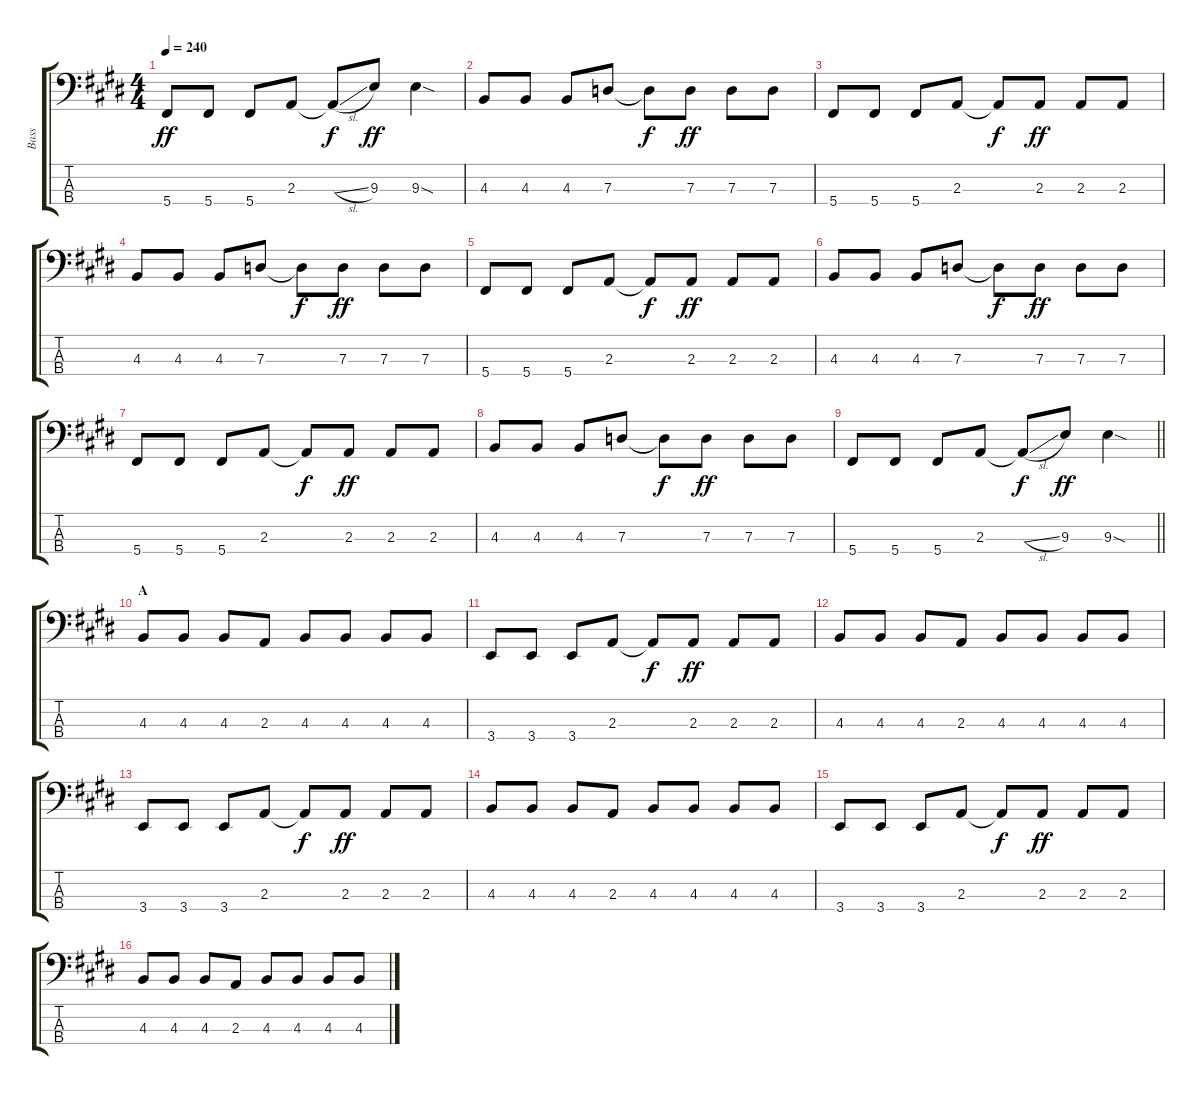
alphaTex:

\track ("Bass" "Bass") {instrument electricbasspick}
\staff {score tabs}
\tuning (F2 C2 G1 Db1) {hide}
\ts (4 4)
\tempo 240
\clef f4
\ks e
5.4.8{dy ff} 5.4.8 5.4.8 2.3.8 2.3{sl t}.8{dy f} 9.3.8{dy ff} 9.3{sod}.4 |
4.3.8 4.3.8 4.3.8 7.3.8 7.3{t}.8{dy f} 7.3.8{dy ff} 7.3.8 7.3.8 |
5.4.8 5.4.8 5.4.8 2.3.8 2.3{t}.8{dy f} 2.3.8{dy ff} 2.3.8 2.3.8 |
4.3.8 4.3.8 4.3.8 7.3.8 7.3{t}.8{dy f} 7.3.8{dy ff} 7.3.8 7.3.8 |
5.4.8 5.4.8 5.4.8 2.3.8 2.3{t}.8{dy f} 2.3.8{dy ff} 2.3.8 2.3.8 |
4.3.8 4.3.8 4.3.8 7.3.8 7.3{t}.8{dy f} 7.3.8{dy ff} 7.3.8 7.3.8 |
5.4.8 5.4.8 5.4.8 2.3.8 2.3{t}.8{dy f} 2.3.8{dy ff} 2.3.8 2.3.8 |
4.3.8 4.3.8 4.3.8 7.3.8 7.3{t}.8{dy f} 7.3.8{dy ff} 7.3.8 7.3.8 |
\barLineRight lightlight
5.4.8 5.4.8 5.4.8 2.3.8 2.3{sl t}.8{dy f} 9.3.8{dy ff} 9.3{sod}.4 |
\section ("" "A")
4.3.8 4.3.8 4.3.8 2.3.8 4.3.8 4.3.8 4.3.8 4.3.8 |
3.4.8 3.4.8 3.4.8 2.3.8 2.3{t}.8{dy f} 2.3.8{dy ff} 2.3.8 2.3.8 |
4.3.8 4.3.8 4.3.8 2.3.8 4.3.8 4.3.8 4.3.8 4.3.8 |
3.4.8 3.4.8 3.4.8 2.3.8 2.3{t}.8{dy f} 2.3.8{dy ff} 2.3.8 2.3.8 |
4.3.8 4.3.8 4.3.8 2.3.8 4.3.8 4.3.8 4.3.8 4.3.8 |
3.4.8 3.4.8 3.4.8 2.3.8 2.3{t}.8{dy f} 2.3.8{dy ff} 2.3.8 2.3.8 |
4.3.8 4.3.8 4.3.8 2.3.8 4.3.8 4.3.8 4.3.8 4.3.8
